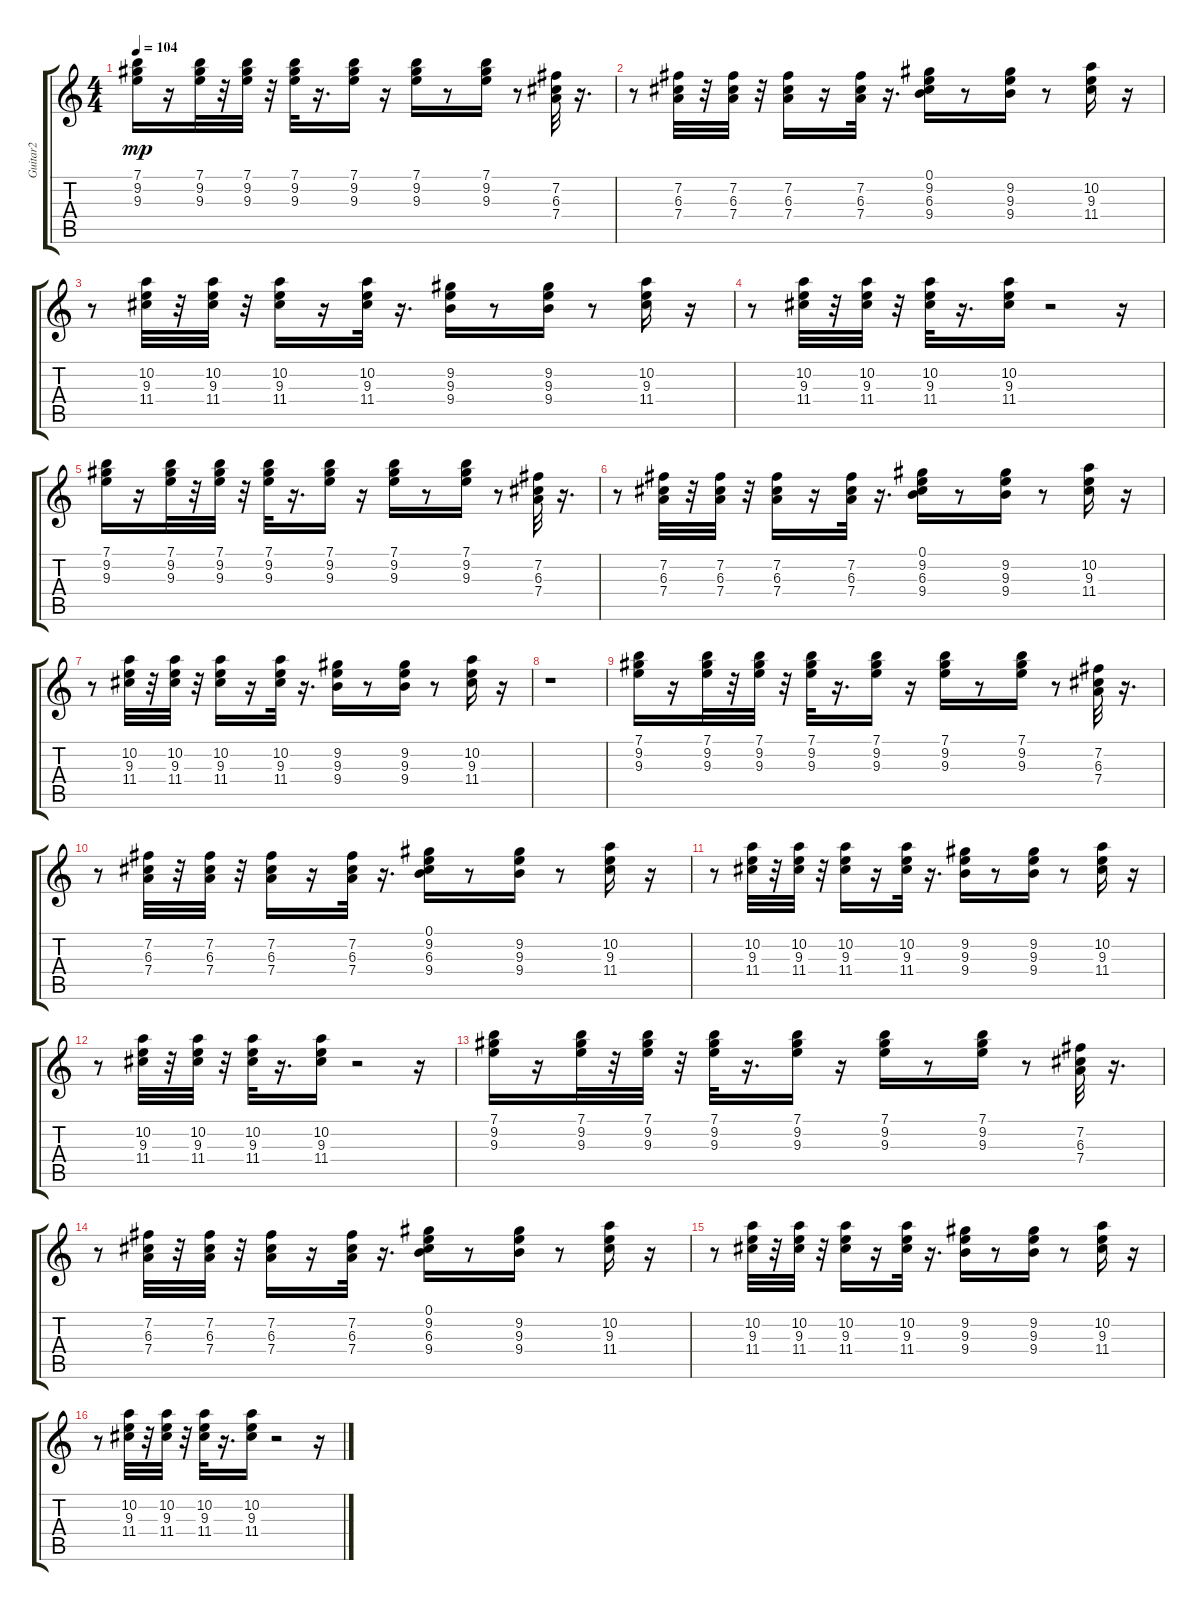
\track ("Guitar2" "Guitar2") {instrument electricguitarclean}
\staff {score tabs}
\tuning (E4 B3 G3 D3 A2 E2) {hide}
\ts (4 4)
\tempo 104
\clef g2
\ks c
(7.1 9.2 9.3).16{dy mp} r.16 (7.1 9.2 9.3).32 r.32 (7.1 9.2 9.3).32 r.32 (7.1 9.2 9.3).32 r.16{d} (7.1 9.2 9.3).16 r.16 (7.1 9.2 9.3).16 r.8 (7.1 9.2 9.3).16 r.8 (7.2 6.3 7.4).32 r.16{d} |
r.8 (7.2 6.3 7.4).32 r.32 (7.2 6.3 7.4).32 r.32 (7.2 6.3 7.4).16 r.16 (7.2 6.3 7.4).32 r.16{d} (0.1 9.2 6.3 9.4).16 r.8 (9.2 9.3 9.4).16 r.8 (10.2 9.3 11.4).16 r.16 |
r.8 (10.2 9.3 11.4).32 r.32 (10.2 9.3 11.4).32 r.32 (10.2 9.3 11.4).16 r.16 (10.2 9.3 11.4).32 r.16{d} (9.2 9.3 9.4).16 r.8 (9.2 9.3 9.4).16 r.8 (10.2 9.3 11.4).16 r.16 |
r.8 (10.2 9.3 11.4).32 r.32 (10.2 9.3 11.4).32 r.32 (10.2 9.3 11.4).32 r.16{d} (10.2 9.3 11.4).16 r.2 r.16 |
(7.1 9.2 9.3).16 r.16 (7.1 9.2 9.3).32 r.32 (7.1 9.2 9.3).32 r.32 (7.1 9.2 9.3).32 r.16{d} (7.1 9.2 9.3).16 r.16 (7.1 9.2 9.3).16 r.8 (7.1 9.2 9.3).16 r.8 (7.2 6.3 7.4).32 r.16{d} |
r.8 (7.2 6.3 7.4).32 r.32 (7.2 6.3 7.4).32 r.32 (7.2 6.3 7.4).16 r.16 (7.2 6.3 7.4).32 r.16{d} (0.1 9.2 6.3 9.4).16 r.8 (9.2 9.3 9.4).16 r.8 (10.2 9.3 11.4).16 r.16 |
r.8 (10.2 9.3 11.4).32 r.32 (10.2 9.3 11.4).32 r.32 (10.2 9.3 11.4).16 r.16 (10.2 9.3 11.4).32 r.16{d} (9.2 9.3 9.4).16 r.8 (9.2 9.3 9.4).16 r.8 (10.2 9.3 11.4).16 r.16 |
r.1 |
(7.1 9.2 9.3).16 r.16 (7.1 9.2 9.3).32 r.32 (7.1 9.2 9.3).32 r.32 (7.1 9.2 9.3).32 r.16{d} (7.1 9.2 9.3).16 r.16 (7.1 9.2 9.3).16 r.8 (7.1 9.2 9.3).16 r.8 (7.2 6.3 7.4).32 r.16{d} |
r.8 (7.2 6.3 7.4).32 r.32 (7.2 6.3 7.4).32 r.32 (7.2 6.3 7.4).16 r.16 (7.2 6.3 7.4).32 r.16{d} (0.1 9.2 6.3 9.4).16 r.8 (9.2 9.3 9.4).16 r.8 (10.2 9.3 11.4).16 r.16 |
r.8 (10.2 9.3 11.4).32 r.32 (10.2 9.3 11.4).32 r.32 (10.2 9.3 11.4).16 r.16 (10.2 9.3 11.4).32 r.16{d} (9.2 9.3 9.4).16 r.8 (9.2 9.3 9.4).16 r.8 (10.2 9.3 11.4).16 r.16 |
r.8 (10.2 9.3 11.4).32 r.32 (10.2 9.3 11.4).32 r.32 (10.2 9.3 11.4).32 r.16{d} (10.2 9.3 11.4).16 r.2 r.16 |
(7.1 9.2 9.3).16 r.16 (7.1 9.2 9.3).32 r.32 (7.1 9.2 9.3).32 r.32 (7.1 9.2 9.3).32 r.16{d} (7.1 9.2 9.3).16 r.16 (7.1 9.2 9.3).16 r.8 (7.1 9.2 9.3).16 r.8 (7.2 6.3 7.4).32 r.16{d} |
r.8 (7.2 6.3 7.4).32 r.32 (7.2 6.3 7.4).32 r.32 (7.2 6.3 7.4).16 r.16 (7.2 6.3 7.4).32 r.16{d} (0.1 9.2 6.3 9.4).16 r.8 (9.2 9.3 9.4).16 r.8 (10.2 9.3 11.4).16 r.16 |
r.8 (10.2 9.3 11.4).32 r.32 (10.2 9.3 11.4).32 r.32 (10.2 9.3 11.4).16 r.16 (10.2 9.3 11.4).32 r.16{d} (9.2 9.3 9.4).16 r.8 (9.2 9.3 9.4).16 r.8 (10.2 9.3 11.4).16 r.16 |
r.8 (10.2 9.3 11.4).32 r.32 (10.2 9.3 11.4).32 r.32 (10.2 9.3 11.4).32 r.16{d} (10.2 9.3 11.4).16 r.2 r.16
